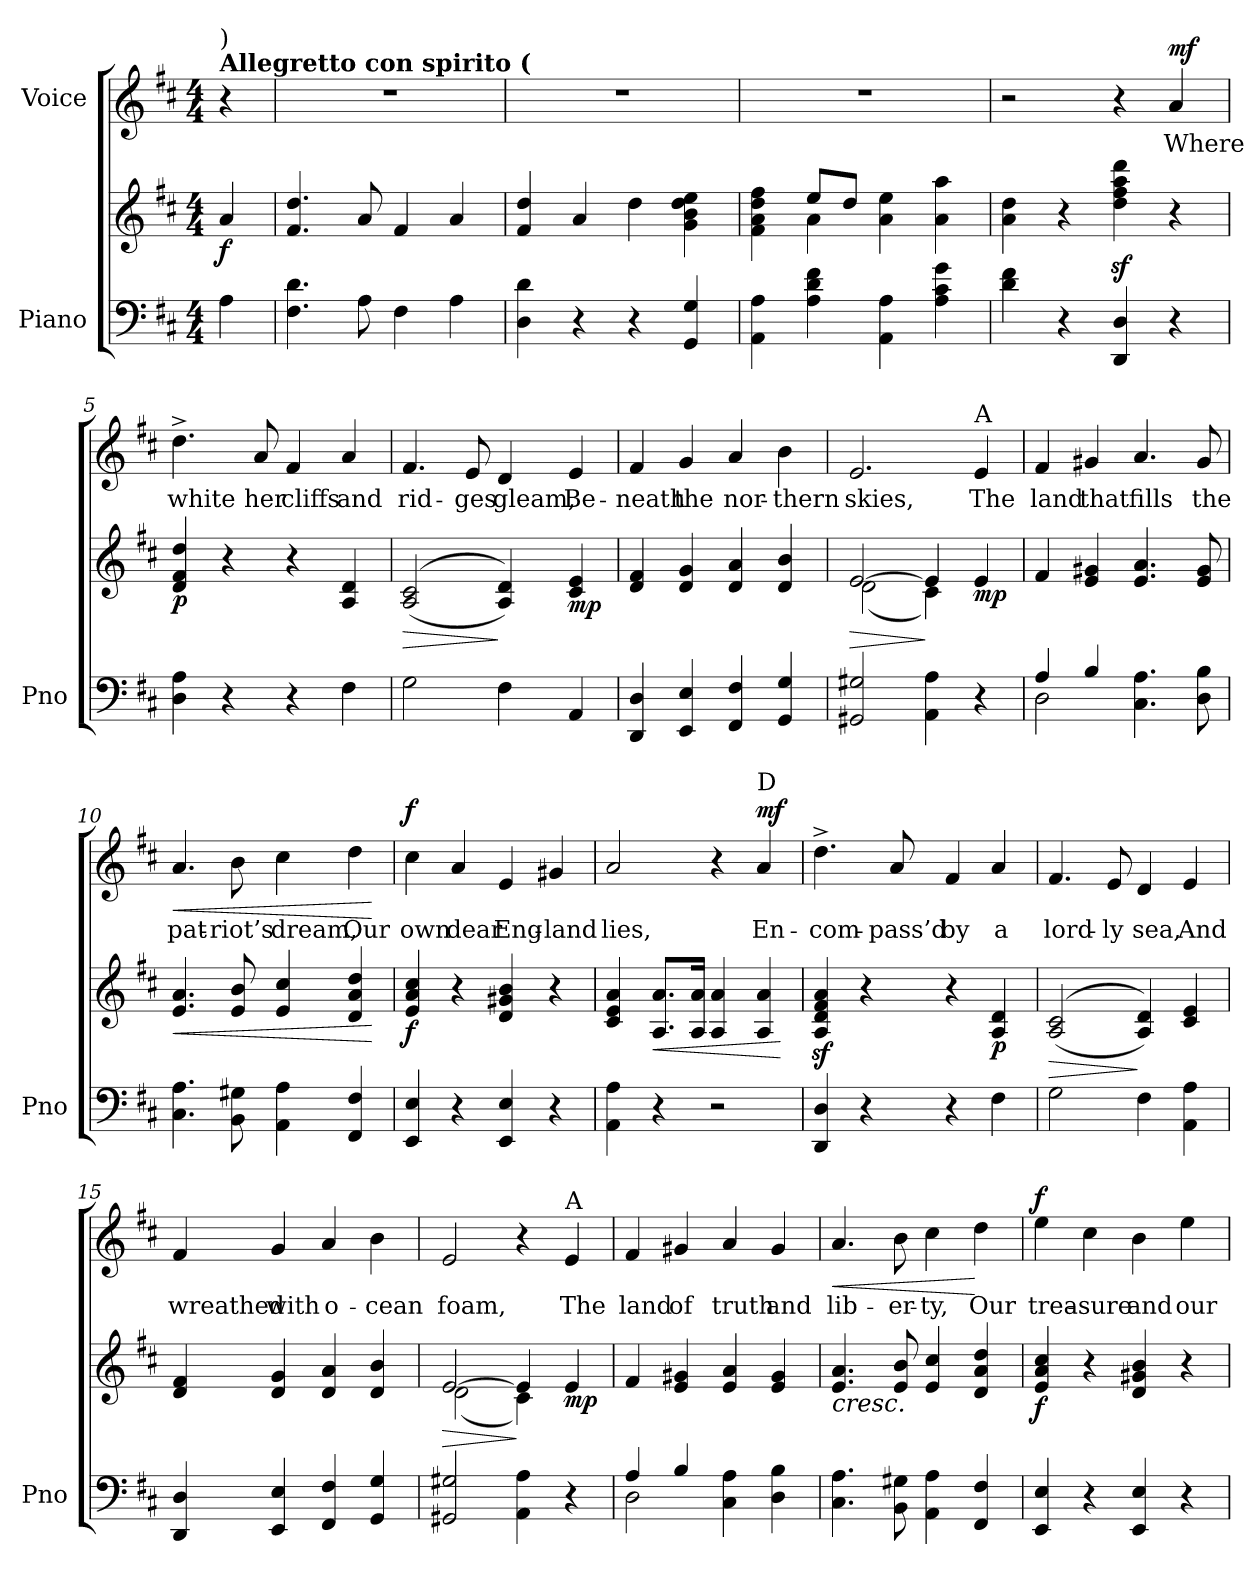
**kern	**kern	**dynam	**kern	**text	**dynam
*part2	*part2	*part2	*part1	*part1	*part1
*staff3	*staff2	*staff2/3	*staff1	*staff1	*staff1
*I"Piano	*	*	*I"Voice	*	*
*I'Pno	*	*	*	*	*
*clefF4	*clefG2	*	*clefG2	*	*
*k[f#c#]	*k[f#c#]	*	*k[f#c#]	*	*
*M4/4	*M4/4	*	*M4/4	*	*
*MM108	*MM108	*	*MM108	*	*
=	=	=	=	=	=
!	!	!	!LO:TX:a:B:t=Allegretto con spirito (	!	!
!	!	!	!LO:TX:a:t=)	!	!
!	!	!LO:DY:b	!	!	!
4A\	4a/	f	4r	.	.
=1	=1	=1	=1	=1	=1
4.F#\ 4.d\	4.f#/ 4.dd/	.	1r	.	.
8A\	8a/	.	.	.	.
4F#\	4f#/	.	.	.	.
4A\	4a/	.	.	.	.
=2	=2	=2	=2	=2	=2
4D\ 4d\	4f#/ 4dd/	.	1r	.	.
4r	4a/	.	.	.	.
4r	4dd\	.	.	.	.
4GG/ 4G/	4g\ 4b\ 4dd\ 4ee\	.	.	.	.
=3	=3	=3	=3	=3	=3
*	*^	*	*	*	*
4AA\ 4A\	4f#\ 4a\ 4dd\ 4ff#\	4ryy	.	1r	.	.
4A\ 4d\ 4f#\	8ee/L	4a\	.	.	.	.
.	8dd/J	.	.	.	.	.
4AA\ 4A\	4a\ 4ee\	2ryy	.	.	.	.
4A\ 4c#\ 4g\	4a\ 4aa\	.	.	.	.	.
*	*v	*v	*	*	*	*
=4	=4	=4	=4	=4	=4
4d\ 4f#\	4a\ 4dd\	.	2r	.	.
4r	4r	.	.	.	.
4DD/ 4D/	4dd\z< 4ff#\z< 4aa\z< 4ddd\z<	.	4r	.	.
!	!	!	!	!LO:LY:b	!LO:DY:a
4r	4r	.	4a/	Where	mf
!!LO:LB:g=z
=5	=5	=5	=5	=5	=5
!	!	!LO:DY:b	!	!LO:LY:b	!
4D\ 4A\	4d/ 4f#/ 4dd/	p	4.dd^\	white	.
4r	4r	.	.	.	.
!	!	!	!	!LO:LY:b	!
.	.	.	8a/	her	.
!	!	!	!	!LO:LY:b	!
4r	4r	.	4f#/	cliffs	.
!	!	!	!	!LO:LY:b	!
4F#\	4A/ 4d/	.	4a/	and	.
=6	=6	=6	=6	=6	=6
!	!	!LO:HP:b	!	!LO:LY:b	!
2G\	(<(>2A/ 2c#/	>	4.f#/	rid-	.
!	!	!	!	!LO:LY:b	!
.	.	.	8e/	-ges	.
!	!	!	!	!LO:LY:b	!
4F#\	4A/ 4d/))	]	4d/	gleam,	.
!	!	!LO:DY:b	!	!LO:LY:b	!
4AA/	4c#/ 4e/	mp	4e/	Be-	.
=7	=7	=7	=7	=7	=7
!	!	!	!	!LO:LY:b	!
4DD/ 4D/	4d/ 4f#/	.	4f#/	-neath	.
!	!	!	!	!LO:LY:b	!
4EE/ 4E/	4d/ 4g/	.	4g/	the	.
!	!	!	!	!LO:LY:b	!
4FF#/ 4F#/	4d/ 4a/	.	4a/	nor-	.
!	!	!	!	!LO:LY:b	!
4GG/ 4G/	4d/ 4b/	.	4b\	-thern	.
=8	=8	=8	=8	=8	=8
!	!	!LO:HP:b	!	!LO:LY:b	!
*	*^	*	*	*	*
2GG#X/ 2G#X/	[2e/	(<2d\	>	2.e/	skies,	.
4AA\ 4A\	4e/]	4c#\)	]	.	.	.
!	!	!	!	!LO:TX:a:t=A	!	!
!	!	!	!LO:DY:b	!	!LO:LY:b	!
4r	4e/	4ryy	mp	4e/	The	.
!!LO:LB:g=z
=9	=9	=9	=9	=9	=9	=9
*^	*	*	*	*	*	*
!	!	!	!	!	!	!LO:LY:b	!
*	*	*v	*v	*	*	*	*
4A/	2D\	4f#/	.	4f#/	land	.
!	!	!	!	!	!LO:LY:b	!
4B/	.	4e/ 4g#X/	.	4g#X/	that	.
!	!	!	!	!	!LO:LY:b	!
4.C#\ 4.A\	2ryy	4.e/ 4.a/	.	4.a/	fills	.
!	!	!	!	!	!LO:LY:b	!
8D\ 8B\	.	8e/ 8g#/	.	8g#/	the	.
*v	*v	*	*	*	*	*
=10	=10	=10	=10	=10	=10
!	!	!LO:HP:b	!	!LO:LY:b	!LO:HP:b
4.C#\ 4.A\	4.e/ 4.a/	<	4.a/	pat-	<
!	!	!	!	!LO:LY:b	!
8BB\ 8G#X\	8e/ 8b/	.	8b\	-riot’s	.
!	!	!	!	!LO:LY:b	!
4AA\ 4A\	4e/ 4cc#/	.	4cc#\	dream,	.
!	!	!	!	!LO:LY:b	!
4FF#/ 4F#/	4d/ 4a/ 4dd/	.	4dd\	Our	.
.	.	[	.	.	[
=11	=11	=11	=11	=11	=11
!	!	!LO:DY:b	!	!LO:LY:b	!LO:DY:a
4EE/ 4E/	4e/ 4a/ 4cc#/	f	4cc#\	own	f
!	!	!	!	!LO:LY:b	!
4r	4r	.	4a/	dear	.
!	!	!	!	!LO:LY:b	!
4EE/ 4E/	4d/ 4g#X/ 4b/	.	4e/	Eng-	.
!	!	!	!	!LO:LY:b	!
4r	4r	.	4g#X/	-land	.
=12	=12	=12	=12	=12	=12
!	!	!	!	!LO:LY:b	!
4AA\ 4A\	4c#/ 4e/ 4a/	.	2a/	lies,	.
!	!	!LO:HP:b	!	!	!
4r	8.A/ 8.a/L	<	.	.	.
.	16A/ 16a/Jk	.	.	.	.
2r	4A/ 4a/	.	4r	.	.
!	!	!	!LO:TX:a:t=D	!	!
!	!	!	!	!LO:LY:b	!LO:DY:a
.	4A/ 4a/	.	4a/	En-	mf
.	.	[	.	.	.
!!LO:LB:g=z
=13	=13	=13	=13	=13	=13
!	!	!	!	!LO:LY:b	!
4DD/ 4D/	4A/z< 4d/z< 4f#/z< 4a/z<	.	4.dd^\	-com-	.
4r	4r	.	.	.	.
!	!	!	!	!LO:LY:b	!
.	.	.	8a/	-pass’d	.
!	!	!	!	!LO:LY:b	!
4r	4r	.	4f#/	by	.
!	!	!LO:DY:b	!	!LO:LY:b	!
4F#\	4A/ 4d/	p	4a/	a	.
=14	=14	=14	=14	=14	=14
!	!	!LO:HP:b	!	!LO:LY:b	!
2G\	(>(<2A/ 2c#/	>	4.f#/	lord-	.
!	!	!	!	!LO:LY:b	!
.	.	.	8e/	-ly	.
!	!	!	!	!LO:LY:b	!
4F#\	4A/ 4d/))	]	4d/	sea,	.
!	!	!	!	!LO:LY:b	!
4AA\ 4A\	4c#/ 4e/	.	4e/	And	.
=15	=15	=15	=15	=15	=15
!	!	!	!	!LO:LY:b	!
4DD/ 4D/	4d/ 4f#/	.	4f#/	wreathed	.
!	!	!	!	!LO:LY:b	!
4EE/ 4E/	4d/ 4g/	.	4g/	with	.
!	!	!	!	!LO:LY:b	!
4FF#/ 4F#/	4d/ 4a/	.	4a/	o-	.
!	!	!	!	!LO:LY:b	!
4GG/ 4G/	4d/ 4b/	.	4b\	-cean	.
=16	=16	=16	=16	=16	=16
!	!	!LO:HP:b	!	!LO:LY:b	!
*	*^	*	*	*	*
2GG#X/ 2G#X/	[2e/	(<2d\	>	2e/	foam,	.
4AA\ 4A\	4e/]	4c#\)	]	4r	.	.
!	!	!	!	!LO:TX:a:t=A	!	!
!	!	!	!LO:DY:b	!	!LO:LY:b	!
4r	4e/	4ryy	mp	4e/	The	.
!!LO:PB:g=z
=17	=17	=17	=17	=17	=17	=17
*^	*	*	*	*	*	*
!	!	!	!	!	!	!LO:LY:b	!
*	*	*v	*v	*	*	*	*
4A/	2D\	4f#/	.	4f#/	land	.
!	!	!	!	!	!LO:LY:b	!
4B/	.	4e/ 4g#X/	.	4g#X/	of	.
!	!	!	!	!	!LO:LY:b	!
4C#\ 4A\	2ryy	4e/ 4a/	.	4a/	truth	.
!	!	!	!	!	!LO:LY:b	!
4D\ 4B\	.	4e/ 4g#/	.	4g#/	and	.
*v	*v	*	*	*	*	*
=18	=18	=18	=18	=18	=18
!	!	!LO:HP:b	!	!LO:LY:b	!LO:HP:b
4.C#\ 4.A\	4.e/ 4.a/	<	4.a/	lib-	<
!	!	!	!	!LO:LY:b	!
8BB\ 8G#X\	8e/ 8b/	.	8b\	-er-	.
!	!	!	!	!LO:LY:b	!
4AA\ 4A\	4e/ 4cc#/	.	4cc#\	-ty,	.
!	!	!	!	!LO:LY:b	!
4FF#/ 4F#/	4d/ 4a/ 4dd/	.	4dd\	Our	[
=19	=19	=19	=19	=19	=19
!	!	!LO:DY:b	!	!LO:LY:b	!LO:DY:a
4EE/ 4E/	4e/ 4a/ 4cc#/	f	4ee\	trea-	f
!	!	!	!	!LO:LY:b	!
4r	4r	[	4cc#\	-sure	.
!	!	!	!	!LO:LY:b	!
4EE/ 4E/	4d/ 4g#X/ 4b/	.	4b\	and	.
!	!	!	!	!LO:LY:b	!
4r	4r	.	4ee\	our	.
=	=	=	=	=	=
*-	*-	*-	*-	*-	*-
